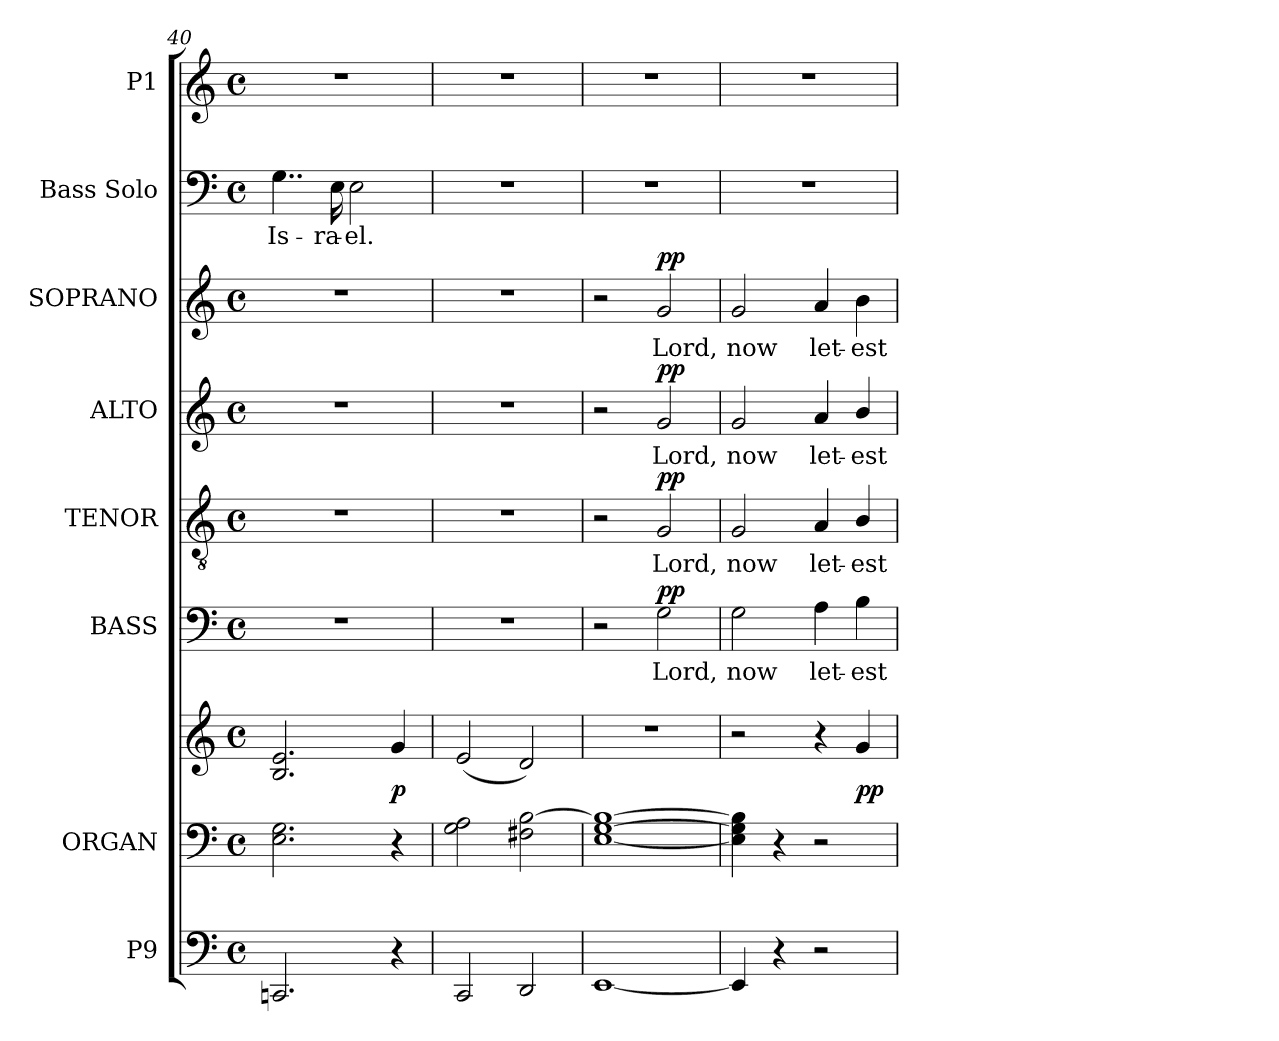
**kern	**kern	**kern	**dynam	**kern	**text	**dynam	**kern	**text	**dynam	**kern	**text	**dynam	**kern	**text	**dynam	**kern	**text	**kern
*part8	*part7	*part7	*part7	*part6	*part6	*part6	*part5	*part5	*part5	*part4	*part4	*part4	*part3	*part3	*part3	*part2	*part2	*part1
*staff9	*staff8	*staff7	*staff7/8	*staff6	*staff6	*staff6	*staff5	*staff5	*staff5	*staff4	*staff4	*staff4	*staff3	*staff3	*staff3	*staff2	*staff2	*staff1
*I"P9	*I"ORGAN	*	*	*I"BASS	*	*	*I"TENOR	*	*	*I"ALTO	*	*	*I"SOPRANO	*	*	*I"Bass Solo	*	*I"P1
*clefF4	*clefF4	*clefG2	*	*clefF4	*	*	*clefGv2	*	*	*clefG2	*	*	*clefG2	*	*	*clefF4	*	*clefG2
*	*	*	*	*	*	*	*ITrd7c12	*	*	*	*	*	*	*	*	*	*	*
*k[]	*k[]	*k[]	*	*k[]	*	*	*k[]	*	*	*k[]	*	*	*k[]	*	*	*k[]	*	*k[]
*C:	*C:	*C:	*	*C:	*	*	*C:	*	*	*C:	*	*	*C:	*	*	*C:	*	*C:
*M4/4	*M4/4	*M4/4	*	*M4/4	*	*	*M4/4	*	*	*M4/4	*	*	*M4/4	*	*	*M4/4	*	*M4/4
*met(c)	*met(c)	*met(c)	*	*met(c)	*	*	*met(c)	*	*	*met(c)	*	*	*met(c)	*	*	*met(c)	*	*met(c)
=40	=40	=40	=40	=40	=40	=40	=40	=40	=40	=40	=40	=40	=40	=40	=40	=40	=40	=40
!	!	!	!	!	!	!	!	!	!	!	!	!	!	!	!	!	!LO:LY:b:color=#000000	!
2.CCni/	2.Ei\ 2.Gi	2.Bi/ 2.ei	.	1r	.	.	1r	.	.	1r	.	.	1r	.	.	4..Gi\	Is-	1r
!	!	!	!	!	!	!	!	!	!	!	!	!	!	!	!	!	!LO:LY:b:color=#000000	!
.	.	.	.	.	.	.	.	.	.	.	.	.	.	.	.	16Ei\	-ra-	.
!	!	!	!	!	!	!	!	!	!	!	!	!	!	!	!	!	!LO:LY:b:color=#000000	!
.	.	.	.	.	.	.	.	.	.	.	.	.	.	.	.	2Ei\	-el.	.
4r	4r	4gi/	p	.	.	.	.	.	.	.	.	.	.	.	.	.	.	.
=41	=41	=41	=41	=41	=41	=41	=41	=41	=41	=41	=41	=41	=41	=41	=41	=41	=41	=41
2CCi/	2Gi\ 2Ai	(2ei/	.	1r	.	.	1r	.	.	1r	.	.	1r	.	.	1r	.	1r
2DDi/	2F#i\ [2Bi	2di/)	.	.	.	.	.	.	.	.	.	.	.	.	.	.	.	.
=42	=42	=42	=42	=42	=42	=42	=42	=42	=42	=42	=42	=42	=42	=42	=42	=42	=42	=42
[1EEi	[1Ei [1Gi 1Bi_	1r	.	2r	.	.	2r	.	.	2r	.	.	2r	.	.	1r	.	1r
!	!	!	!	!	!LO:LY:b:color=#000000	!	!	!	!	!	!	!	!	!	!	!	!	!
!	!	!	!	!	!	!	!	!LO:LY:b:color=#000000	!	!	!	!	!	!	!	!	!	!
!	!	!	!	!	!	!	!	!	!	!	!LO:LY:b:color=#000000	!	!	!	!	!	!	!
!	!	!	!	!	!	!	!	!	!	!	!	!	!	!LO:LY:b:color=#000000	!	!	!	!
.	.	.	.	2Gi\	Lord,	pp	2GGi/	Lord,	pp	2gi/	Lord,	pp	2gi/	Lord,	pp	.	.	.
=43	=43	=43	=43	=43	=43	=43	=43	=43	=43	=43	=43	=43	=43	=43	=43	=43	=43	=43
!	!	!	!	!	!LO:LY:b:color=#000000	!	!	!	!	!	!	!	!	!	!	!	!	!
!	!	!	!	!	!	!	!	!LO:LY:b:color=#000000	!	!	!	!	!	!	!	!	!	!
!	!	!	!	!	!	!	!	!	!	!	!LO:LY:b:color=#000000	!	!	!	!	!	!	!
!	!	!	!	!	!	!	!	!	!	!	!	!	!	!LO:LY:b:color=#000000	!	!	!	!
4EEi/]	4Ei\] 4Gi] 4Bi]	2r	.	2Gi\	now	.	2GGi/	now	.	2gi/	now	.	2gi/	now	.	1r	.	1r
4r	4r	.	.	.	.	.	.	.	.	.	.	.	.	.	.	.	.	.
!	!	!	!	!	!LO:LY:b:color=#000000	!	!	!	!	!	!	!	!	!	!	!	!	!
!	!	!	!	!	!	!	!	!LO:LY:b:color=#000000	!	!	!	!	!	!	!	!	!	!
!	!	!	!	!	!	!	!	!	!	!	!LO:LY:b:color=#000000	!	!	!	!	!	!	!
!	!	!	!	!	!	!	!	!	!	!	!	!	!	!LO:LY:b:color=#000000	!	!	!	!
2r	2r	4r	.	4Ai\	let-	.	4AAi/	let-	.	4ai/	let-	.	4ai/	let-	.	.	.	.
!	!	!	!	!	!LO:LY:b:color=#000000	!	!	!	!	!	!	!	!	!	!	!	!	!
!	!	!	!	!	!	!	!	!LO:LY:b:color=#000000	!	!	!	!	!	!	!	!	!	!
!	!	!	!	!	!	!	!	!	!	!	!LO:LY:b:color=#000000	!	!	!	!	!	!	!
!	!	!	!	!	!	!	!	!	!	!	!	!	!	!LO:LY:b:color=#000000	!	!	!	!
.	.	4gi/	pp	4Bi\	-est	.	4BBi/	-est	.	4bi/	-est	.	4bi\	-est	.	.	.	.
=	=	=	=	=	=	=	=	=	=	=	=	=	=	=	=	=	=	=
*-	*-	*-	*-	*-	*-	*-	*-	*-	*-	*-	*-	*-	*-	*-	*-	*-	*-	*-
